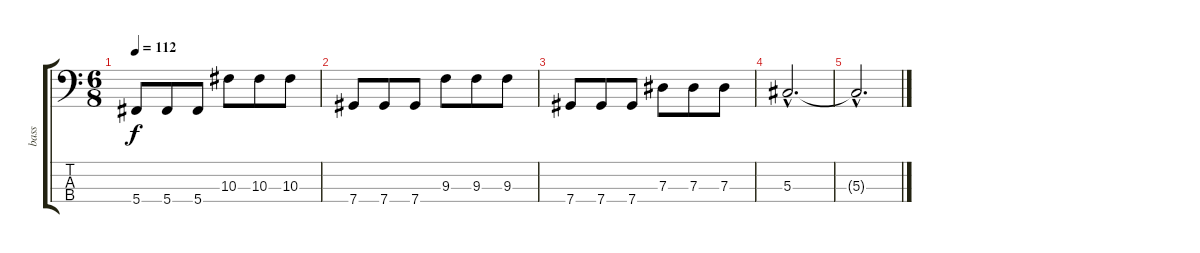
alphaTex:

\track ("bass" "bass") {instrument electricbasspick}
\staff {score tabs}
\tuning (Gb2 Db2 Ab1 Db1) {hide}
\ts (6 8)
\tempo 112
\clef f4
\ks c
5.4.8{dy f} 5.4.8 5.4.8 10.3.8 10.3.8 10.3.8 |
7.4.8 7.4.8 7.4.8 9.3.8 9.3.8 9.3.8 |
7.4.8 7.4.8 7.4.8 7.3.8 7.3.8 7.3.8 |
5.3{hac}.2{d} |
5.3{hac t}.2{d}
